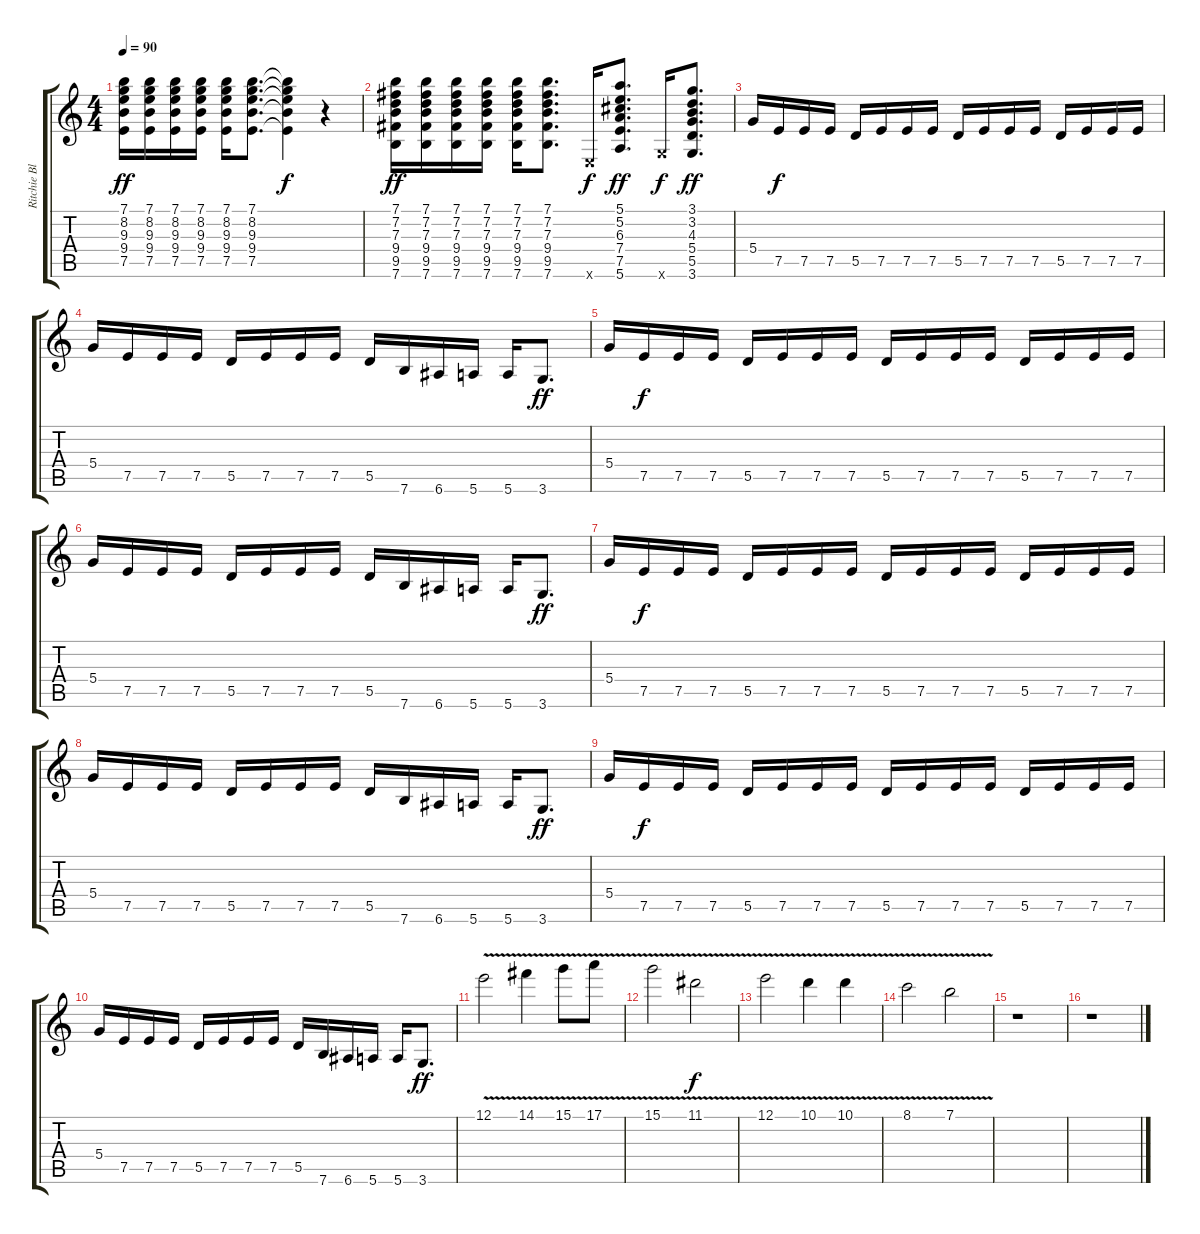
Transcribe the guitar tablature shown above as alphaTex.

\track ("Ritchie Blackmore (Guitar 1)" "Ritchie Bl") {instrument overdrivenguitar}
\staff {score tabs}
\tuning (E4 B3 G3 D3 A2 E2) {hide}
\ts (4 4)
\tempo 90
\clef g2
\ks c
(7.1 8.2 9.3 9.4 7.5).16{dy ff} (7.1 8.2 9.3 9.4 7.5).16 (7.1 8.2 9.3 9.4 7.5).16 (7.1 8.2 9.3 9.4 7.5).16 (7.1 8.2 9.3 9.4 7.5).16 (7.1 8.2 9.3 9.4 7.5).8{d} (7.1{t} 8.2{t} 9.3{t} 9.4{t} 7.5{t}).4{dy f} r.4 |
(7.1 7.2 7.3 9.4 9.5 7.6).16{dy ff} (7.1 7.2 7.3 9.4 9.5 7.6).16 (7.1 7.2 7.3 9.4 9.5 7.6).16 (7.1 7.2 7.3 9.4 9.5 7.6).16 (7.1 7.2 7.3 9.4 9.5 7.6).16 (7.1 7.2 7.3 9.4 9.5 7.6).8{d} 0.6{x}.16{dy f} (5.1 5.2 6.3 7.4 7.5 5.6).8{d dy ff} 3.6{x}.16{dy f} (3.1 3.2 4.3 5.4 5.5 3.6).8{d dy ff} |
5.4.16 7.5.16{dy f} 7.5.16 7.5.16 5.5.16 7.5.16 7.5.16 7.5.16 5.5.16 7.5.16 7.5.16 7.5.16 5.5.16 7.5.16 7.5.16 7.5.16 |
5.4.16 7.5.16 7.5.16 7.5.16 5.5.16 7.5.16 7.5.16 7.5.16 5.5.16 7.6.16 6.6.16 5.6.16 5.6.16 3.6.8{d dy ff} |
5.4.16 7.5.16{dy f} 7.5.16 7.5.16 5.5.16 7.5.16 7.5.16 7.5.16 5.5.16 7.5.16 7.5.16 7.5.16 5.5.16 7.5.16 7.5.16 7.5.16 |
5.4.16 7.5.16 7.5.16 7.5.16 5.5.16 7.5.16 7.5.16 7.5.16 5.5.16 7.6.16 6.6.16 5.6.16 5.6.16 3.6.8{d dy ff} |
5.4.16 7.5.16{dy f} 7.5.16 7.5.16 5.5.16 7.5.16 7.5.16 7.5.16 5.5.16 7.5.16 7.5.16 7.5.16 5.5.16 7.5.16 7.5.16 7.5.16 |
5.4.16 7.5.16 7.5.16 7.5.16 5.5.16 7.5.16 7.5.16 7.5.16 5.5.16 7.6.16 6.6.16 5.6.16 5.6.16 3.6.8{d dy ff} |
5.4.16 7.5.16{dy f} 7.5.16 7.5.16 5.5.16 7.5.16 7.5.16 7.5.16 5.5.16 7.5.16 7.5.16 7.5.16 5.5.16 7.5.16 7.5.16 7.5.16 |
5.4.16 7.5.16 7.5.16 7.5.16 5.5.16 7.5.16 7.5.16 7.5.16 5.5.16 7.6.16 6.6.16 5.6.16 5.6.16 3.6.8{d dy ff} |
12.1{v}.2 14.1{v}.4 15.1{v}.8 17.1{v}.8 |
15.1{v}.2 11.1{v}.2{dy f} |
12.1{v}.2 10.1{v}.4 10.1{v}.4 |
8.1{v}.2 7.1{v}.2 |
r.1 |
r.1
